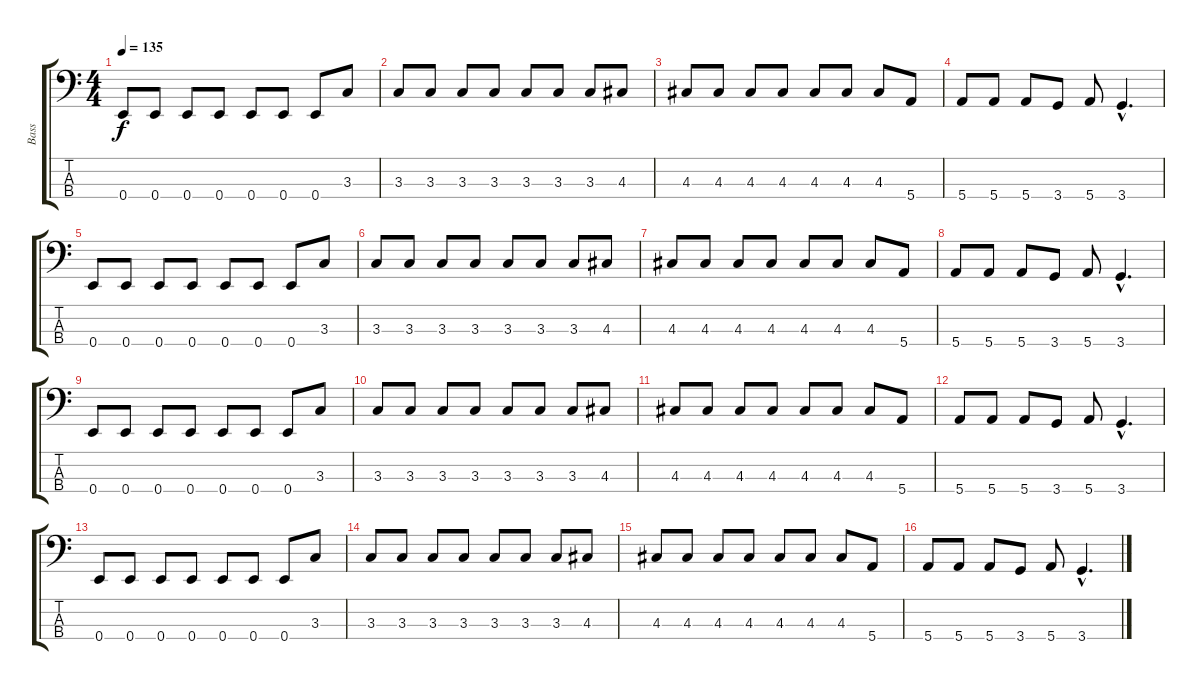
\track ("Bass" "Bass") {instrument electricbassfinger}
\staff {score tabs}
\tuning (G2 D2 A1 E1) {hide}
\ts (4 4)
\tempo 135
\clef f4
\ks c
0.4.8{dy f} 0.4.8 0.4.8 0.4.8 0.4.8 0.4.8 0.4.8 3.3.8 |
3.3.8 3.3.8 3.3.8 3.3.8 3.3.8 3.3.8 3.3.8 4.3.8 |
4.3.8 4.3.8 4.3.8 4.3.8 4.3.8 4.3.8 4.3.8 5.4.8 |
5.4.8 5.4.8 5.4.8 3.4.8 5.4.8 3.4{hac}.4{d} |
0.4.8 0.4.8 0.4.8 0.4.8 0.4.8 0.4.8 0.4.8 3.3.8 |
3.3.8 3.3.8 3.3.8 3.3.8 3.3.8 3.3.8 3.3.8 4.3.8 |
4.3.8 4.3.8 4.3.8 4.3.8 4.3.8 4.3.8 4.3.8 5.4.8 |
5.4.8 5.4.8 5.4.8 3.4.8 5.4.8 3.4{hac}.4{d} |
0.4.8 0.4.8 0.4.8 0.4.8 0.4.8 0.4.8 0.4.8 3.3.8 |
3.3.8 3.3.8 3.3.8 3.3.8 3.3.8 3.3.8 3.3.8 4.3.8 |
4.3.8 4.3.8 4.3.8 4.3.8 4.3.8 4.3.8 4.3.8 5.4.8 |
5.4.8 5.4.8 5.4.8 3.4.8 5.4.8 3.4{hac}.4{d} |
0.4.8 0.4.8 0.4.8 0.4.8 0.4.8 0.4.8 0.4.8 3.3.8 |
3.3.8 3.3.8 3.3.8 3.3.8 3.3.8 3.3.8 3.3.8 4.3.8 |
4.3.8 4.3.8 4.3.8 4.3.8 4.3.8 4.3.8 4.3.8 5.4.8 |
5.4.8 5.4.8 5.4.8 3.4.8 5.4.8 3.4{hac}.4{d}
